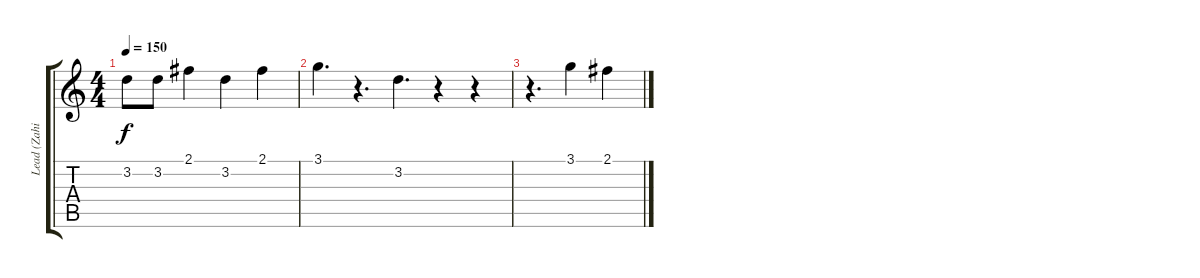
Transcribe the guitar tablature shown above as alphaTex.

\track ("Lead (Zahid)" "Lead (Zahi") {instrument acousticguitarsteel}
\staff {score tabs}
\tuning (E4 B3 G3 D3 A2 E2) {hide}
\ts (4 4)
\tempo 150
\clef g2
\ks c
3.2.8{dy f} 3.2.8 2.1.4 3.2.4 2.1.4 |
3.1.4{d} r.4{d} 3.2.4{d} r.4 r.4 |
r.4{d} 3.1.4 2.1.4
